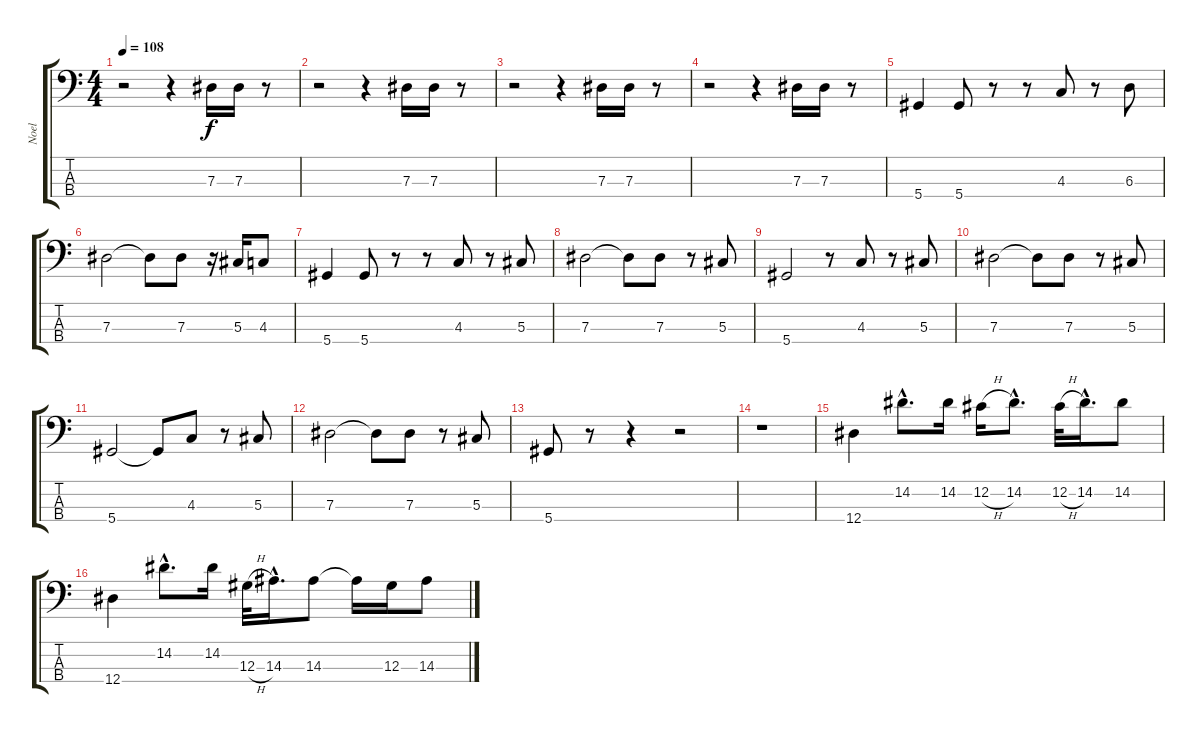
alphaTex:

\track ("Noel" "Noel") {instrument electricbassfinger}
\staff {score tabs}
\tuning (Gb2 Db2 Ab1 Eb1) {hide}
\ts (4 4)
\tempo 108
\clef f4
\ks c
r.2{dy f instrument electricbassfinger} r.4 7.3.16 7.3.16 r.8 |
r.2 r.4 7.3.16 7.3.16 r.8 |
r.2 r.4 7.3.16 7.3.16 r.8 |
r.2 r.4 7.3.16 7.3.16 r.8 |
5.4.4 5.4.8 r.8 r.8 4.3.8 r.8 6.3.8 |
7.3.2 7.3{t}.8 7.3.8 r.16 5.3.16 4.3.8 |
5.4.4 5.4.8 r.8 r.8 4.3.8 r.8 5.3.8 |
7.3.2 7.3{t}.8 7.3.8 r.8 5.3.8 |
5.4.2 r.8 4.3.8 r.8 5.3.8 |
7.3.2 7.3{t}.8 7.3.8 r.8 5.3.8 |
5.4.2 5.4{t}.8 4.3.8 r.8 5.3.8 |
7.3.2 7.3{t}.8 7.3.8 r.8 5.3.8 |
5.4.8 r.8 r.4 r.2 |
r.1 |
12.4.4 14.2{hac}.8{d} 14.2.16 12.2{h}.16 14.2{hac}.8{d} 12.2{h}.32 14.2{hac}.16{d} 14.2.8 |
12.4.4 14.2{hac}.8{d} 14.2.16 12.3{h}.32 14.3{hac}.16{d} 14.3.8 14.3{t}.16 12.3.16 14.3.8
